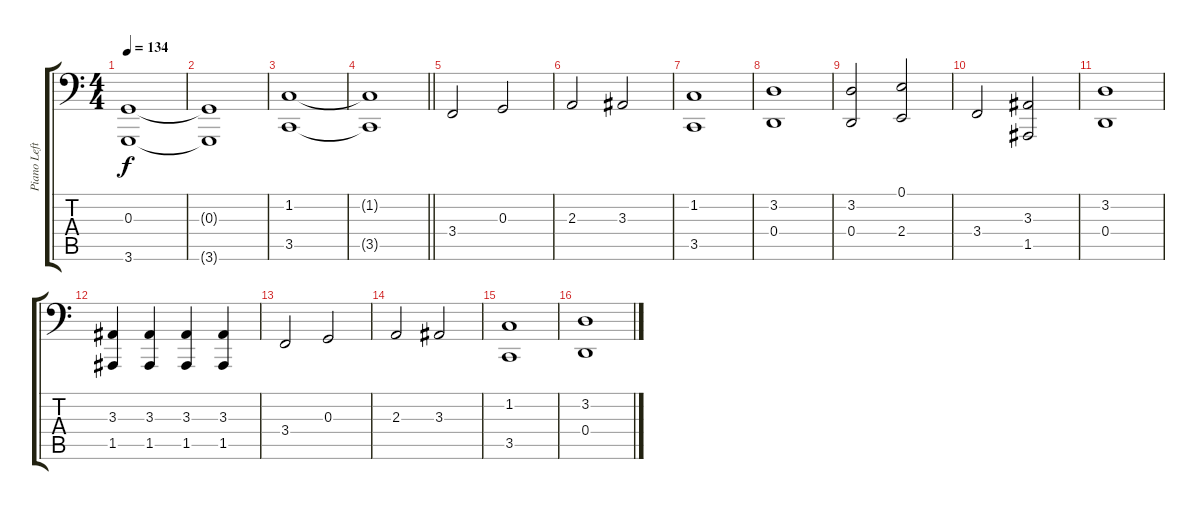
\track ("Piano Left" "Piano Left") {instrument acousticgrandpiano}
\staff {score tabs}
\tuning (E3 B2 G2 D2 A1 E1) {hide}
\ts (4 4)
\tempo 134
\clef f4
\ks c
(0.3 3.6).1{dy f} |
(0.3{t} 3.6{t}).1 |
(1.2 3.5).1 |
\barLineRight lightlight
(1.2{t} 3.5{t}).1 |
3.4.2 0.3.2 |
2.3.2 3.3.2 |
(1.2 3.5).1 |
(3.2 0.4).1 |
(3.2 0.4).2 (0.1 2.4).2 |
3.4.2 (3.3 1.5).2 |
(3.2 0.4).1 |
(3.3 1.5).4 (3.3 1.5).4 (3.3 1.5).4 (3.3 1.5).4 |
3.4.2 0.3.2 |
2.3.2 3.3.2 |
(1.2 3.5).1 |
(3.2 0.4).1
